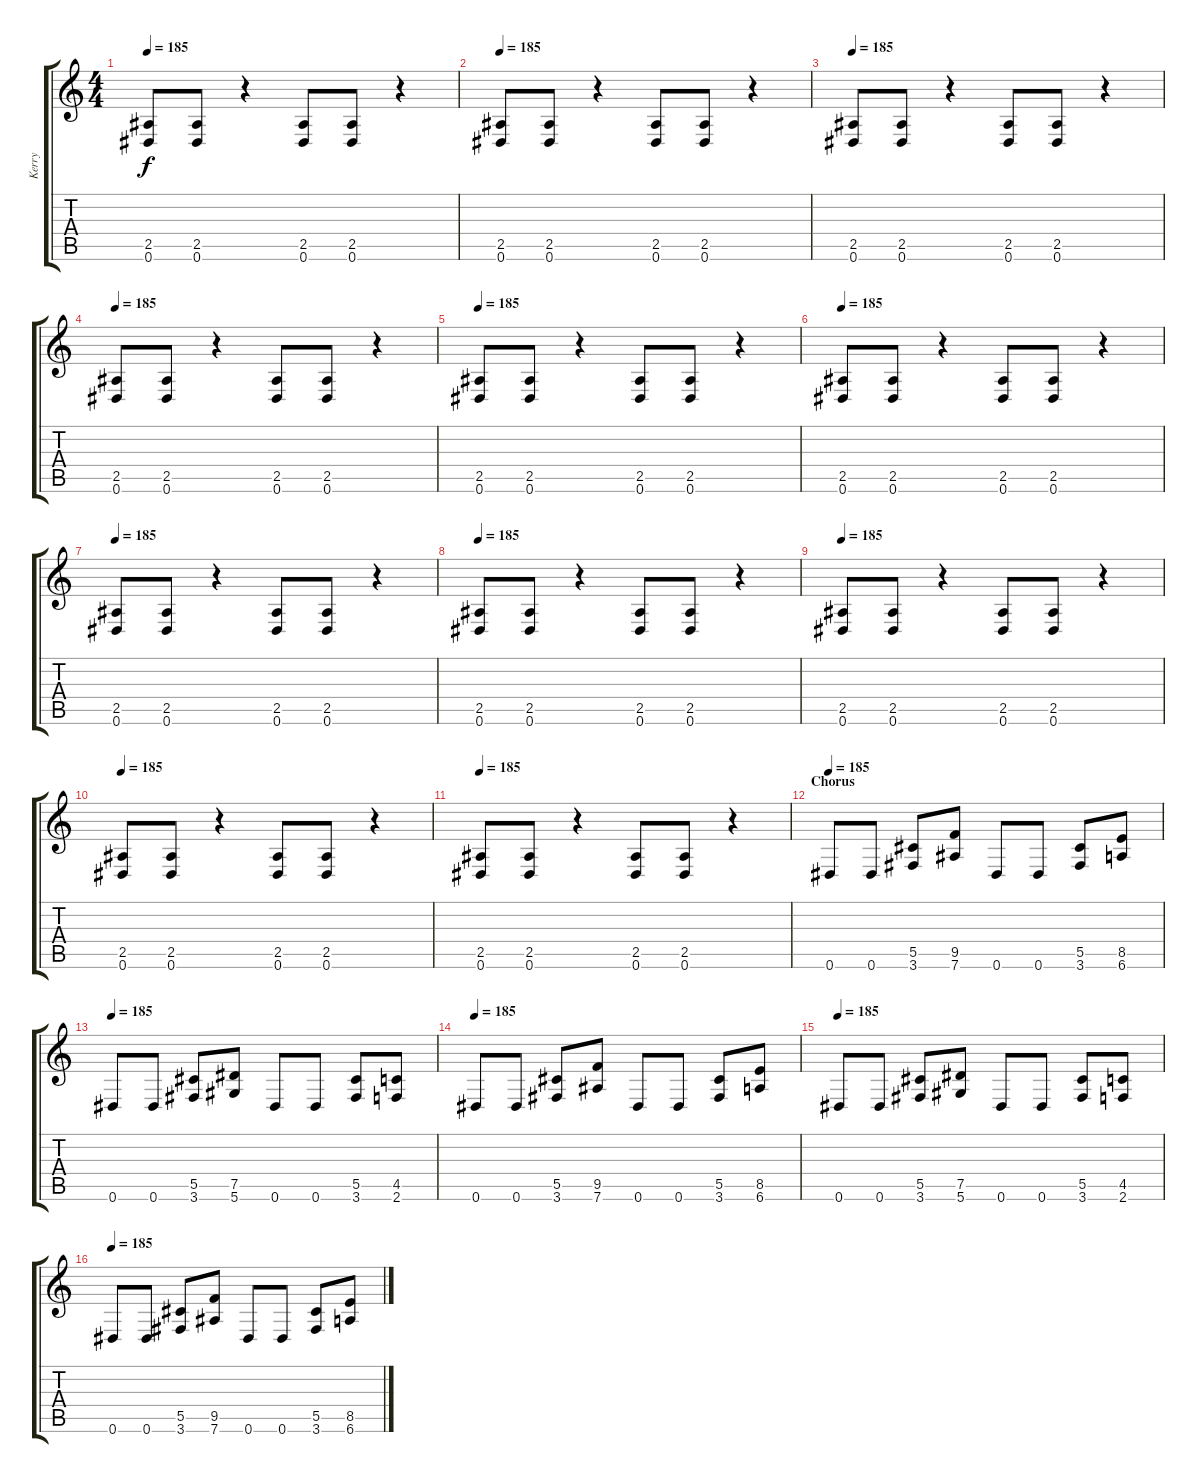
\track ("Kerry" "Kerry") {instrument distortionguitar}
\staff {score tabs}
\tuning (Eb4 Bb3 Gb3 Db3 Ab2 Eb2) {hide}
\ts (4 4)
\tempo 185
\clef g2
\ks c
(2.5 0.6).8{dy f} (2.5 0.6).8 r.4 (2.5 0.6).8 (2.5 0.6).8 r.4 |
\tempo 185
(2.5 0.6).8 (2.5 0.6).8 r.4 (2.5 0.6).8 (2.5 0.6).8 r.4 |
\tempo 185
(2.5 0.6).8 (2.5 0.6).8 r.4 (2.5 0.6).8 (2.5 0.6).8 r.4 |
\tempo 185
(2.5 0.6).8 (2.5 0.6).8 r.4 (2.5 0.6).8 (2.5 0.6).8 r.4 |
\tempo 185
(2.5 0.6).8 (2.5 0.6).8 r.4 (2.5 0.6).8 (2.5 0.6).8 r.4 |
\tempo 185
(2.5 0.6).8 (2.5 0.6).8 r.4 (2.5 0.6).8 (2.5 0.6).8 r.4 |
\tempo 185
(2.5 0.6).8 (2.5 0.6).8 r.4 (2.5 0.6).8 (2.5 0.6).8 r.4 |
\tempo 185
(2.5 0.6).8 (2.5 0.6).8 r.4 (2.5 0.6).8 (2.5 0.6).8 r.4 |
\tempo 185
(2.5 0.6).8 (2.5 0.6).8 r.4 (2.5 0.6).8 (2.5 0.6).8 r.4 |
\tempo 185
(2.5 0.6).8 (2.5 0.6).8 r.4 (2.5 0.6).8 (2.5 0.6).8 r.4 |
\tempo 185
(2.5 0.6).8 (2.5 0.6).8 r.4 (2.5 0.6).8 (2.5 0.6).8 r.4 |
\section ("" "Chorus")
\tempo 185
0.6.8 0.6.8 (5.5 3.6).8 (9.5 7.6).8 0.6.8 0.6.8 (5.5 3.6).8 (8.5 6.6).8 |
\tempo 185
0.6.8 0.6.8 (5.5 3.6).8 (7.5 5.6).8 0.6.8 0.6.8 (5.5 3.6).8 (4.5 2.6).8 |
\tempo 185
0.6.8 0.6.8 (5.5 3.6).8 (9.5 7.6).8 0.6.8 0.6.8 (5.5 3.6).8 (8.5 6.6).8 |
\tempo 185
0.6.8 0.6.8 (5.5 3.6).8 (7.5 5.6).8 0.6.8 0.6.8 (5.5 3.6).8 (4.5 2.6).8 |
\tempo 185
0.6.8 0.6.8 (5.5 3.6).8 (9.5 7.6).8 0.6.8 0.6.8 (5.5 3.6).8 (8.5 6.6).8
